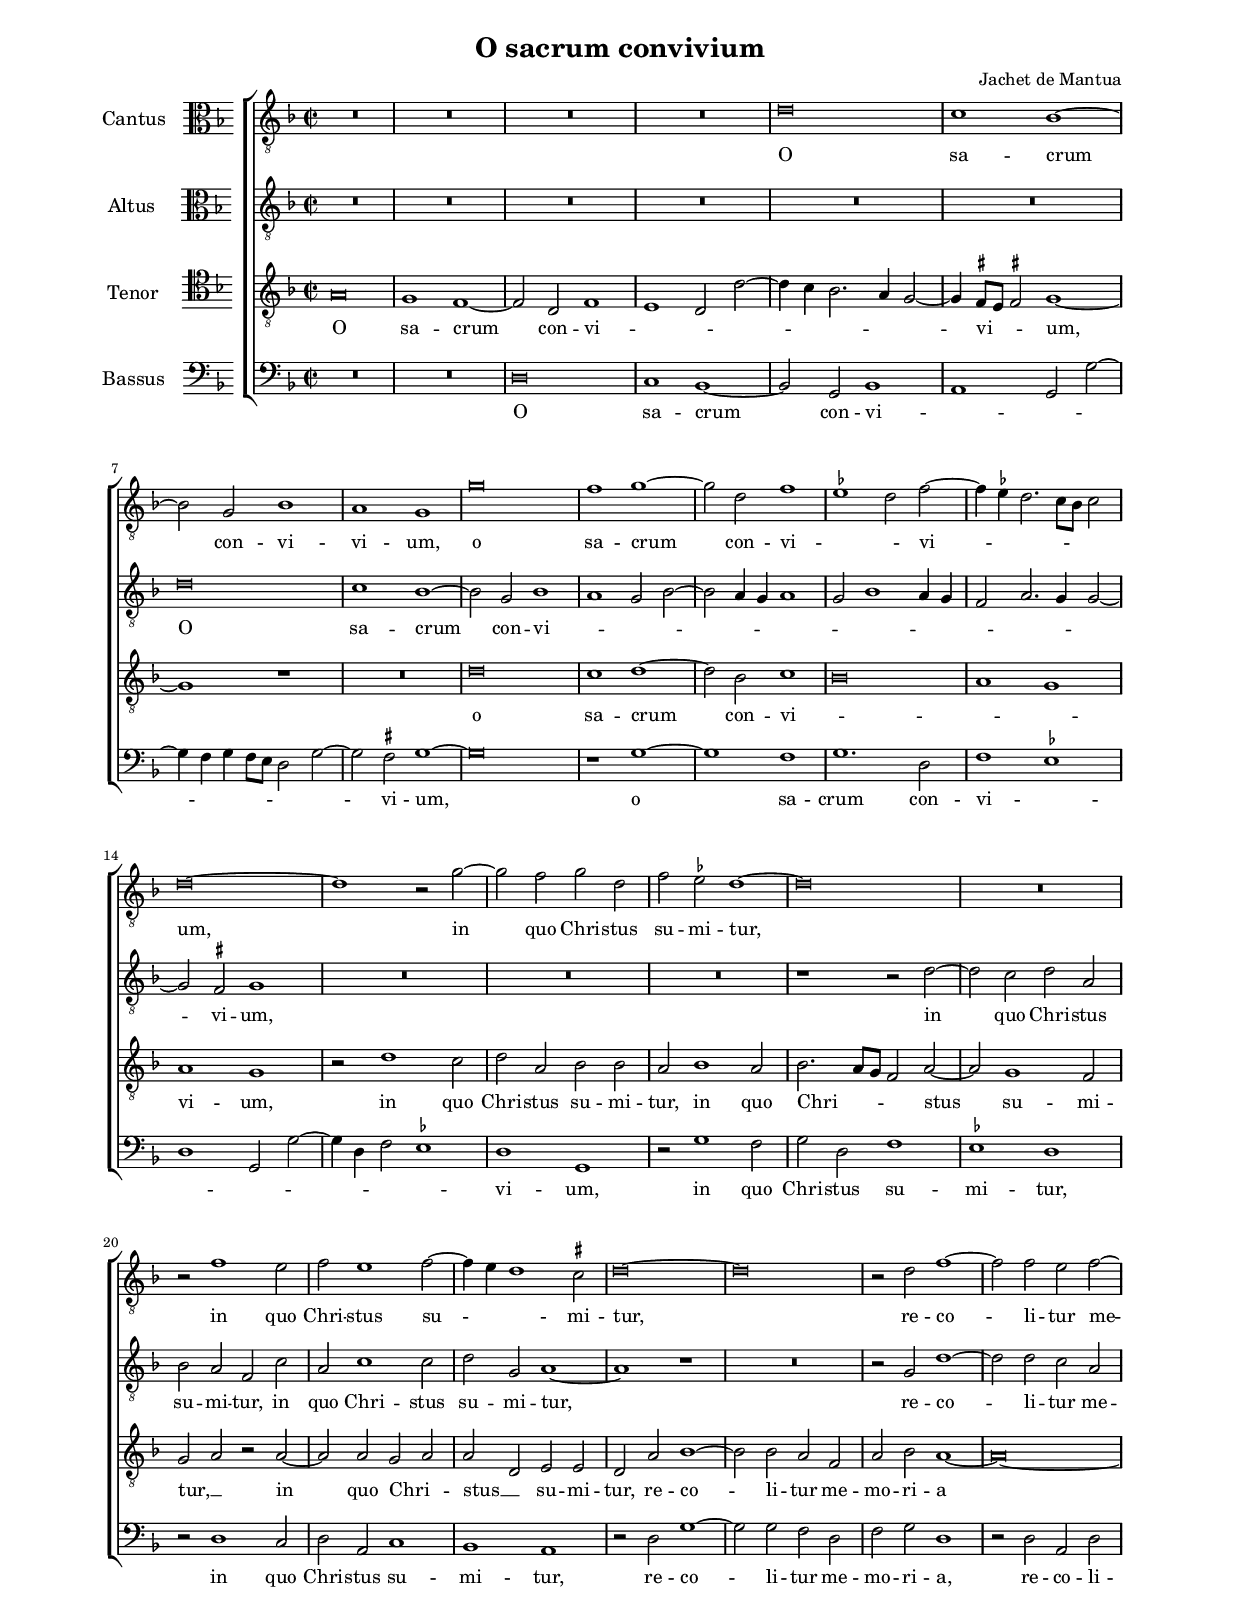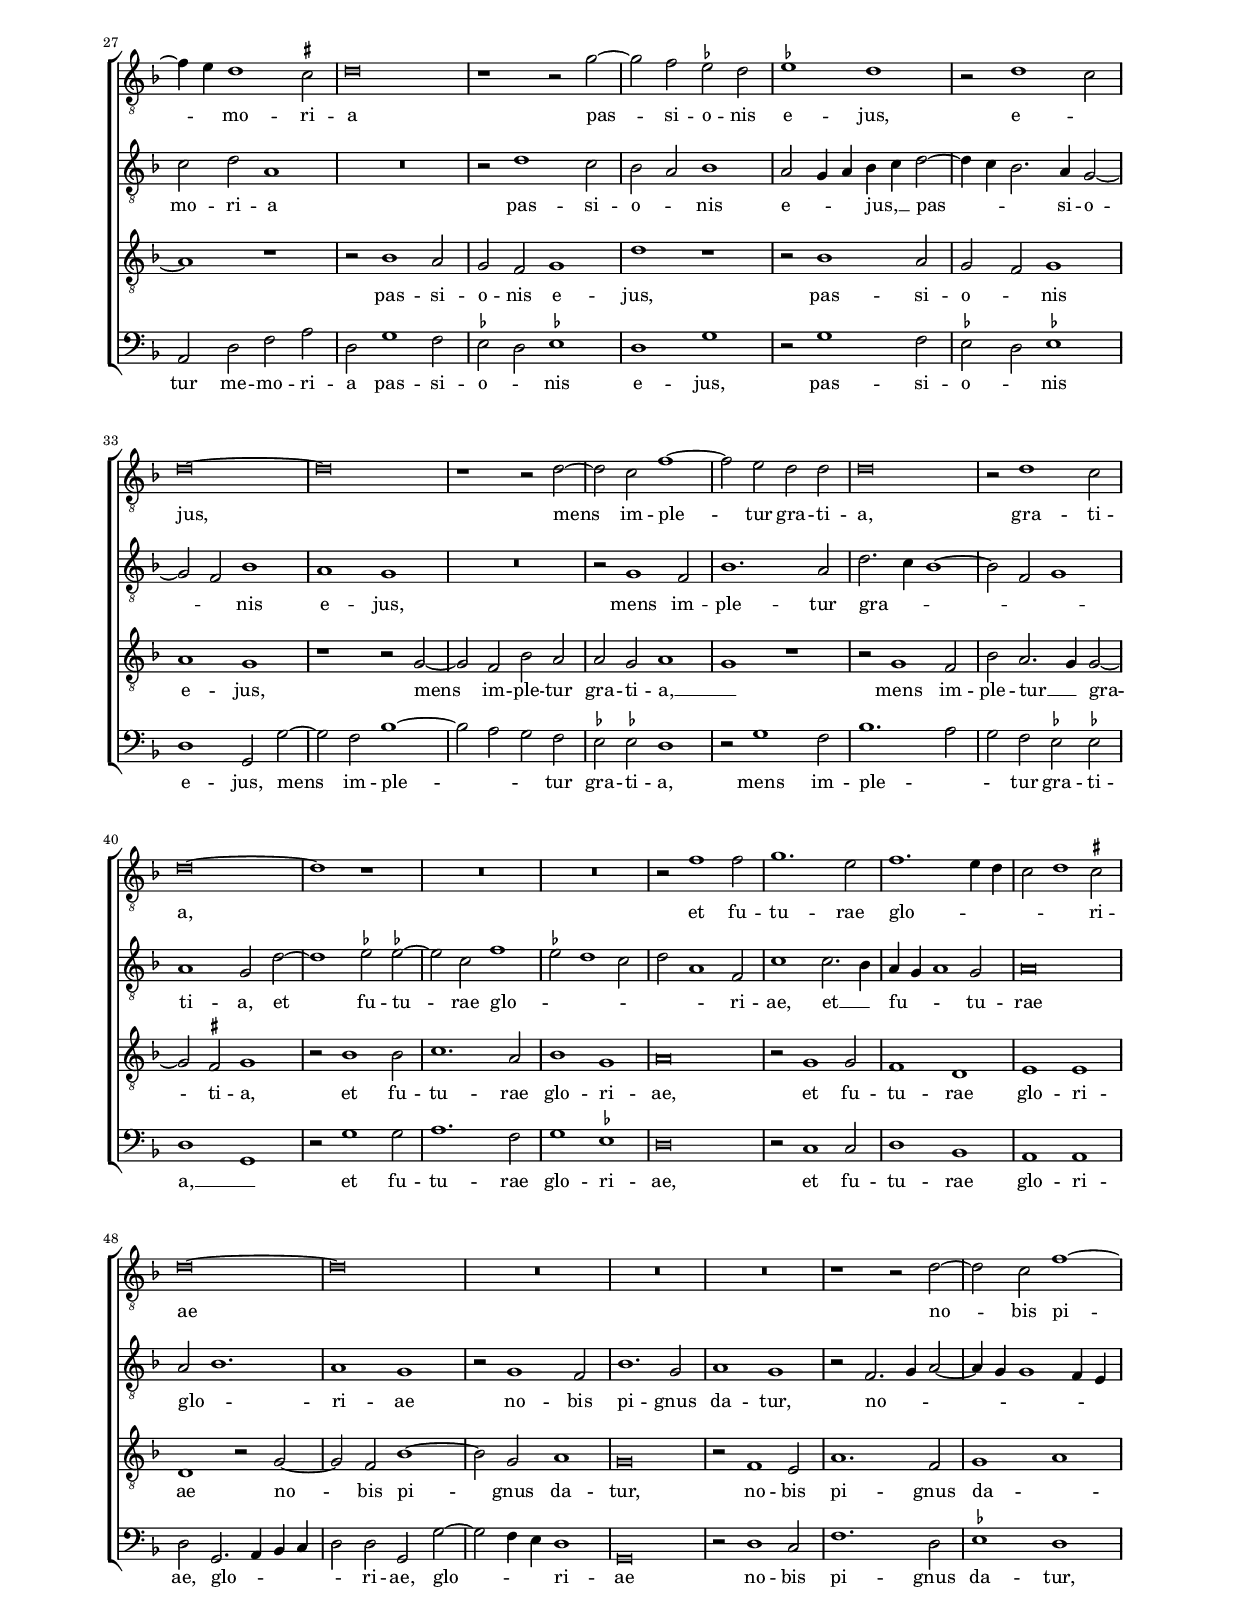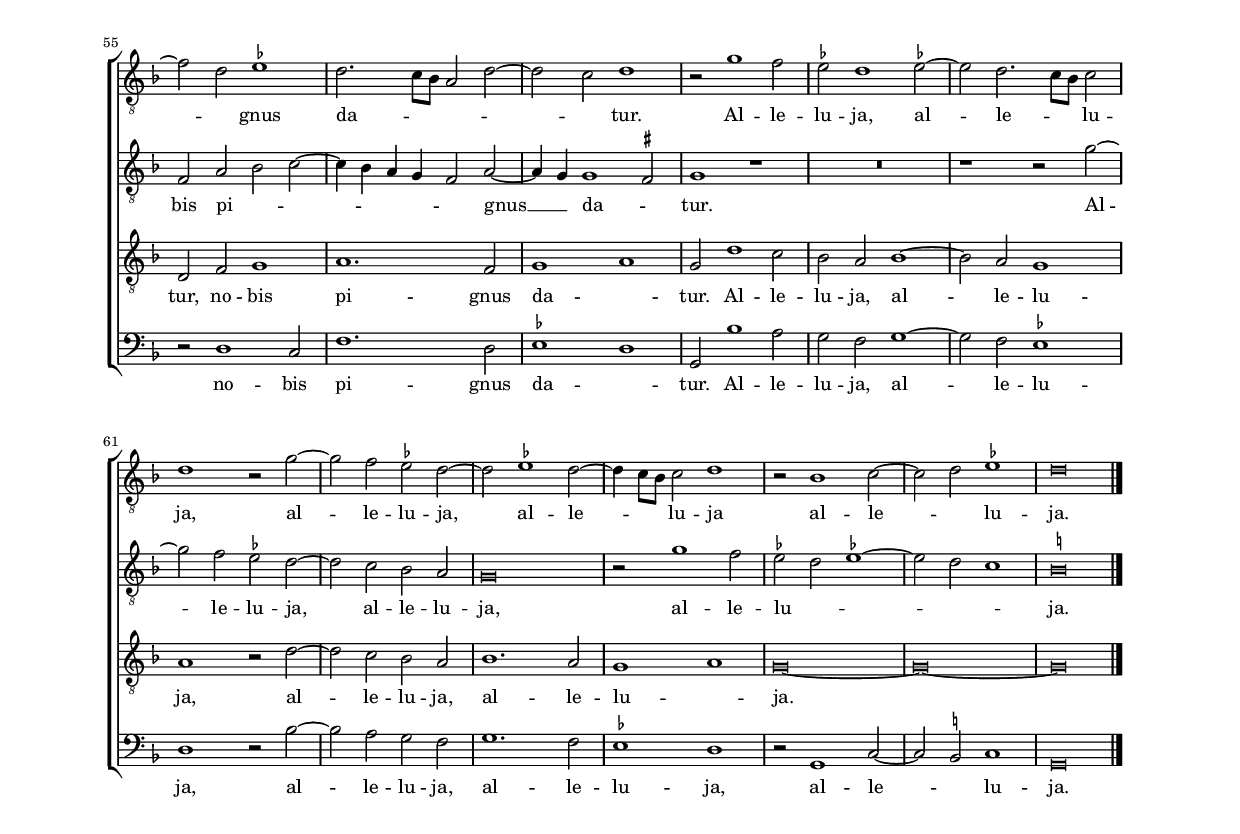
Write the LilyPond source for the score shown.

\header
{
  title="O sacrum convivium"
  composer="Jachet de Mantua"
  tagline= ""
}

\version "2.18.2"
\language deutsch
#(set-global-staff-size 15)
% #(set-default-paper-size "letter")
#(ly:set-option 'point-and-click #f)

	
global = {
	\key f \major
	\time 2/2 \set Score.measureLength = #(ly:make-moment 2/1)
        \skip 1*134 \bar "|."
	}

	ficta = { \once \set suggestAccidentals = ##t }
	
	forget = #(define-music-function (parser location music) (ly:music?) #{
		\accidentalStyle forget
		$music
		\accidentalStyle default
		#})
	
	m = \melisma
	me = \melismaEnd


\paper
	{
	top-margin = 1.6 \cm
	bottom-margin = 1.6 \cm
	left-margin = 2 \cm
	right-margin = 2 \cm
	ragged-bottom = ##f
	ragged-last-bottom = ##t
	print-page-number = ##f
	system-system-spacing = #'((basic-distance . 17) (minimum-distance . 13) (padding . 5) (strechability . 150))
%	systems-per-page = 3
%       page-count = 3        
%	min-systems-per-page = 3
	}


incipitcantus = \markup { \score {
	{
	\set Staff.instrumentName = \markup { \fontsize #1 "Cantus" }
	\key f \major
	\clef alto
	s4 \bar ""
	}
	\layout  {
	raggedright = ##t
	indent = 1.6 \cm
	line-width = 2.2\cm
	\context { \Staff \remove Time_signature_engraver }
	\override Staff.Clef.Y-extent = #'(0 . 0)
	}} \hspace #1 }
	
      
incipitaltus = \markup { \score {
	{
	\set Staff.instrumentName = \markup { \fontsize #1 "Altus" }
	\key f \major
	\clef alto
	s4 \bar ""
	}
	\layout  {
	raggedright = ##t
	indent = 1.6 \cm
	line-width = 2.2\cm
	\context { \Staff \remove Time_signature_engraver }
	\override Staff.Clef.Y-extent = #'(0 . 0)
	}} \hspace #1 }


incipittenor = \markup { \score {
	{
	\set Staff.instrumentName = \markup { \fontsize #1 "Tenor" }
	\key f \major
	\clef tenor
	s4 \bar ""
	}
	\layout  {
	raggedright = ##t
	indent = 1.6 \cm
	line-width = 2.2\cm
	\context { \Staff \remove Time_signature_engraver }
	\override Staff.Clef.Y-extent = #'(0 . 0)
	}} \hspace #1 }


incipitbassus = \markup { \score {
	{
	\set Staff.instrumentName = \markup { \fontsize #1 "Bassus" }
	\key f \major
	\clef bass
	s4 \bar ""
	}
	\layout  {
	raggedright = ##t
	indent = 1.6 \cm
	line-width = 2.2\cm
	\context { \Staff \remove Time_signature_engraver }
	\override Staff.Clef.Y-extent = #'(0 . 0)
	}} \hspace #1 }


cantus =  \relative c''
	{
	R\breve
	R\breve
	R\breve
	R\breve
%5
	d,\breve |
	c1 b~
	b2 g b1
	a1 g
	g'\breve
%10
	f1 g~ |
	g2 d f1
	\ficta es1 d2 f~
	f4 \ficta es d2. c8 b c2
	d\breve~
%15
	d1 r2 g~ |
	g2 f g d
	f2 \ficta es d1~
	d\breve
	R\breve
%20
	r2 f1 e2 |
	f2 e1 f2~
	f4 e d1 \ficta cis2
	d\breve~
	d\breve
%25
	r2 d f1~ |
	f2 f e f2~
	f4 e d1 \ficta cis2
	d\breve
	r1 r2 g~
%30
	g2 f \ficta es d |
	\ficta es1 d
	r2 d1 c2
	d\breve~
	d\breve
%35
	r1 r2 d~ |
	d2 c f1~
	f2 e d d
	d\breve
	r2 d1 c2
%40
	d\breve~ |
	d1 r
	R\breve
	R\breve
	r2 f1 f2
%45
	g1. e2 |
	f1. e4 d
	c2 d1 \ficta cis2
	d\breve~
	d\breve
%50
	R\breve |
	R\breve
	R\breve
	r1 r2 d~
	d2 c f1~
%55
	f2 d \ficta es1 |
	d2. c8 b a2 d~
	d2 c d1
	r2 g1 f2
	\ficta es2 d1 \ficta es!2~
%60
	\ficta es2 d2. c8 b c2 |
	d1 r2 g~
	g2 f \ficta es d~
	d2 \ficta es1 d2~
	d4 c8 b c2 d1
%65
	r2 b1 c2~ |
	c2 d \ficta es1
	d\breve |
	}


altus =  \relative c'
        {
	R\breve
	R\breve
	R\breve
	R\breve
%5
	R\breve |
	R\breve
	d\breve
	c1 b~
	b2 g b1
%10
	a1 g2 b~ |
	b2 a4 g a1
	g2 b1 a4 g
	f2 a2. g4 g2~
	g2 \ficta fis g1
%15
	R\breve |
	R\breve
	R\breve
	r1 r2 d'~
	d2 c d a
%20
	b2 a f c' |
	a2 c1 c2
	d2 g, a1~
	a1 r
	R\breve
%25
	r2 g d'1~
	d2 d c a
	c2 d a1
	R\breve
	r2 d1 c2
%30
	b2 a b1 |
	a2 g4 a b c d2~
	d4 c b2. a4 g2~
	g2 f b1
	a1 g
%35
	R\breve |
	r2 g1 f2
	b1. a2
	d2. c4 b1~
	b2 f g1
%40
	a1 g2 d'~ |
	d1 \ficta es2 \ficta es!~
	\ficta es2 c f1
	\ficta es2 d1 c2
	d2 a1 f2
%45
	c'1 c2. b4 |
	a4 g a1 g2
	a\breve
	a2 b1.
	a1 g
%50
	r2 g1 f2 |
	b1. g2
	a1 g
	r2 f2. g4 a2~
	a4 g g1 f4 e
%55
	f2 a b c~ |
	c4 b a g f2 a~
	a4 g g1 \ficta fis2
	g1 r
	R\breve
%60
	r1 r2 g'~ |
	g2 f \ficta es d~
	d2 c b a
	g\breve
	r2 g'1 f2
%65
	\ficta es2 d \ficta es!1~ |
	\ficta es2 d c1
	\ficta h\breve |
	}


tenor =  \relative c'
	{
	a\breve
	g1 f~
	f2 d f1
	e1 d2 d'~
%5
	d4 c b2. a4 g2~ |
	g4 \ficta fis8 e \ficta fis!2 g1~
	g1 r
	R\breve
	d'\breve
%10
	c1 d~ |
	d2 b c1
	b\breve
	a1 g
	a1 g
%15
	r2 d'1 c2 |
	d2 a b b
	a2 b1 a2
	b2. a8 g f2 a~
	a2 g1 f2
%20
	g2 a r a~ |
	a2 a g a
	a2 d, e e 
        d2 a' b1~	
	b2 b a f
%25
	a2 b a1~ |
	a\breve~
	a1 r
	r2 b1 a2
	g2 f g1
%30
	d'1 r |
	r2 b1 a2
	g2 f g1
	a1 g
	r1 r2 g~
%35
	g2 f b a |
	a2 g a1
	g1 r
	r2 g1 f2
	b2 a2. g4 g2~
%40
	g2 \ficta fis g1 |
	r2 b1 b2
	c1. a2
	b1 g
	a\breve
%45
	r2 g1 g2 |
	f1 d
	e1 e
	d1 r2 g~
	g2 f b1~
%50
	b2 g a1 |
	g\breve
	r2 f1 e2
	a1. f2
	g1 a
%55
	d,2 f g1 |
	a1. f2
	g1 a
	g2 d'1 c2
	b2 a b1~
%60
	b2 a g1 |
	a1 r2 d~
	d2 c b a
	b1. a2
	g1 a
%65
	g\breve~ |
	g\breve~
	g\breve |
	}


bassus  =  \relative c
	{
	R\breve
	R\breve
	d\breve
	c1 b~
%5
	b2 g b1 |
	a1 g2 g'~
	g4 f g f8 e d2 g~
	g2 \ficta fis g1~
	g\breve
%10
	r1 g~ |
	g1 f
	g1. d2
	f1 \ficta es
	d1 g,2 g'~
%15
	g4 d f2 \ficta es1 |
	d1 g,
	r2 g'1 f2
	g2 d f1
	\ficta es1 d
%20
	r2 d1 c2 |
	d2 a c1
	b1 a
	r2 d g1~
	g2 g f d
%25
	f2 g d1 |
	r2 d a d
	a2 d f a
	d,2 g1 f2
	\ficta es2 d \ficta es!1
%30
	d1 g |
	r2 g1 f2
	\ficta es2 d \ficta es!1
	d1 g,2 g'~
	g2 f b1~
%35
	b2 a g f |
	\ficta es2 \ficta es! d1
	r2 g1 f2
	b1. a2
	g2 f \ficta es \ficta es!
%40
	d1 g, |
	r2 g'1 g2
	a1. f2
	g1 \ficta es
	d\breve
%45
	r2 c1 c2 |
	d1 b
	a1 a
	d2 g,2. a4 b c
	d2 d g, g'~
%50
	g2 f4 e d1 |
	g,\breve
	r2 d'1 c2
	f1. d2
	\ficta es1 d
%55
	r2 d1 c2 |
	f1. d2
	\ficta es1 d
	g,2 b'1 a2
	g2 f g1~
%60
	g2 f \ficta es1 |
	d1 r2 b'~
	b2 a g f
	g1. f2
	\ficta es1 d
%65
	r2 g,1 c2~ |
	c2 \ficta h c1
	g\breve |
	}

lyricscantus = \lyricmode {
	O sa -- crum con -- vi -- vi -- um,
        o sa -- crum con -- vi -- _ _ vi -- _ _ _ _ _ um,
        in quo Chri -- stus su -- mi -- tur,
        in quo Chri -- stus su -- _ _ mi -- tur,
        re -- co -- li -- tur me -- _ mo -- ri -- a pas -- si -- o -- nis e -- jus,
        e -- _ jus,
        mens im -- ple -- tur gra -- ti -- a,
        gra -- ti -- a,
        et fu -- tu -- rae glo -- _ _ _ _ ri -- ae no -- bis pi -- _ gnus da -- _ _ _ _ _ tur.
        Al -- le -- lu -- ja,
        al -- le -- _ _ lu -- ja,
        al -- le -- lu -- ja,
        al -- le -- _ _ lu -- ja
        al -- le -- _ lu -- ja.
	}


lyricsaltus = \lyricmode {
	O sa -- crum con -- vi -- _ _ _ _ _ _ _ _ _ _ _ _ _ _ vi -- um,
        in quo Chri -- stus su -- mi -- tur,
        in quo Chri -- stus su -- mi -- tur,
        re -- co -- li -- tur me -- mo -- ri -- a pas -- si -- o -- _ nis e -- _ _ jus, __ _
        pas -- _ _ si -- o -- _ nis e -- jus,
        mens im -- ple -- tur gra -- _ _ _ _ ti -- a,
        et fu -- tu -- rae glo -- _ _ _ _ _ ri -- ae,
        et __ _ fu -- _ _ tu -- rae glo -- _ ri -- ae no -- bis pi -- gnus da -- tur,
        no -- _ _ _ _ _ _ bis pi -- _ _ _ _ _ _ gnus __ _ da -- _ tur.
        Al -- le -- lu -- ja,
        al -- le -- lu -- ja,
        al -- le -- lu -- _ _ _ _ ja.
	}


lyricstenor = \lyricmode {
	O sa -- crum con -- vi -- _ _ _ _ _ _ _ vi -- _ _ um,
        o sa -- crum con -- vi -- _ _ _ vi -- um,
        in quo Chri -- stus su -- mi -- tur,
        in quo Chri -- _ _ _ stus su -- mi -- tur, __ _
        in quo Chri -- _ stus __ _ su -- mi -- tur,
        re -- co -- li -- tur me -- mo -- ri -- a pas -- si -- o -- nis e -- jus,
        pas -- si -- o -- _ nis e -- jus,
        mens im -- ple -- tur gra -- ti -- a, __ _
        mens im -- ple -- tur __ _ gra -- ti -- a,
        et fu -- tu -- rae glo -- ri -- ae,
        et fu -- tu -- rae glo -- ri -- ae
        no -- bis pi -- gnus da -- tur,
        no -- bis pi -- gnus da -- _ tur,
        no -- bis pi -- gnus da -- _ tur.
        Al -- le -- lu -- ja,
        al -- le -- lu -- ja,
        al -- le -- lu -- ja,
        al -- le -- lu -- _ ja.
	}


lyricsbassus = \lyricmode {
	O sa -- crum con -- vi -- _ _ _ _ _ _ _ _ _ vi -- um,
        o sa -- crum con -- vi -- _ _ _ _ _ _ _ vi -- um,
        in quo Chri -- stus su -- mi -- tur,
        in quo Chri -- stus su -- mi -- tur,
        re -- co -- li -- tur me -- mo -- ri -- a,
        re -- co -- li -- tur me -- mo -- ri -- a 
        pas -- si -- o -- _ nis e -- jus,
        pas -- si -- o -- _ nis e -- jus,
        mens im -- ple -- _ _ tur gra -- ti -- a,
        mens im -- ple -- _ _ tur gra -- ti -- a, __ _
        et fu -- tu -- rae glo -- ri -- ae,
        et fu -- tu -- rae glo -- ri -- ae,
        glo -- _ _ _ _ ri -- ae,
        glo -- _ _ ri -- ae
        no -- bis pi -- gnus da -- tur,
        no -- bis pi -- gnus da -- _ tur.
        Al -- le -- lu -- ja,
        al -- le -- lu -- ja,
        al -- le -- lu -- ja,
        al -- le -- lu -- ja,
        al -- le -- _ lu -- ja.
	}


\score
{  
	% \transpose {
	\new ChoirStaff \with { \override StaffGrouper.staff-staff-spacing.basic-distance = #12 }
	<<

	\new Staff << \global
	\new Voice="v1" {
		\set Staff.instrumentName=\incipitcantus
        %       \set Staff.instrumentName="S"
		\set Staff.midiInstrument = "reed organ"
                \clef "G_8" % "violin"
		\cantus }
	\new Lyrics \lyricsto "v1" {\lyricscantus }
	>>


	\new Staff << \global
	\new Voice="v2" {
		\set Staff.instrumentName=\incipitaltus
        %       \set Staff.instrumentName="A"
		\set Staff.midiInstrument = "reed organ"
                \clef "G_8" % "violin" 
		\altus}
	\new Lyrics \lyricsto "v2" {\lyricsaltus }
	>>


	\new Staff << \global
	\new Voice="v3" {
		\set Staff.instrumentName=\incipittenor
        %       \set Staff.instrumentName="T"
		\set Staff.midiInstrument = "reed organ"
		\clef "G_8"
		\tenor }
	\new Lyrics \lyricsto "v3" {\lyricstenor }
	>>


	\new Staff << \global
	\new Voice="v4" {
		\set Staff.instrumentName=\incipitbassus
        %       \set Staff.instrumentName="B"
		\set Staff.midiInstrument = "reed organ"
		\clef "bass" 
		\bassus }
	\new Lyrics \lyricsto "v4" {\lyricsbassus}
	>>

	>>
	% } % transpose

	\layout
	{
	indent = 2.3 \cm
%	\context { \Lyrics \override VerticalAxisGroup.nonstaff-relatedstaff-spacing.padding = #2 }
%	\context { \Lyrics \override LyricText.font-size = #1 }
	\context { \Staff \override TimeSignature.break-visibility = #end-of-line-invisible }
%       \context { \Staff \consists "Ambitus_engraver" }
%	\context { \Voice \override Slur.transparent = ##t }
	\context { \Score \override BarNumber.padding = #2 }
	\context { \Voice \override NoteHead.style = #'baroque }
	}

\midi
	{
    	\tempo 2 = 90
	}
	
}


% EOF
